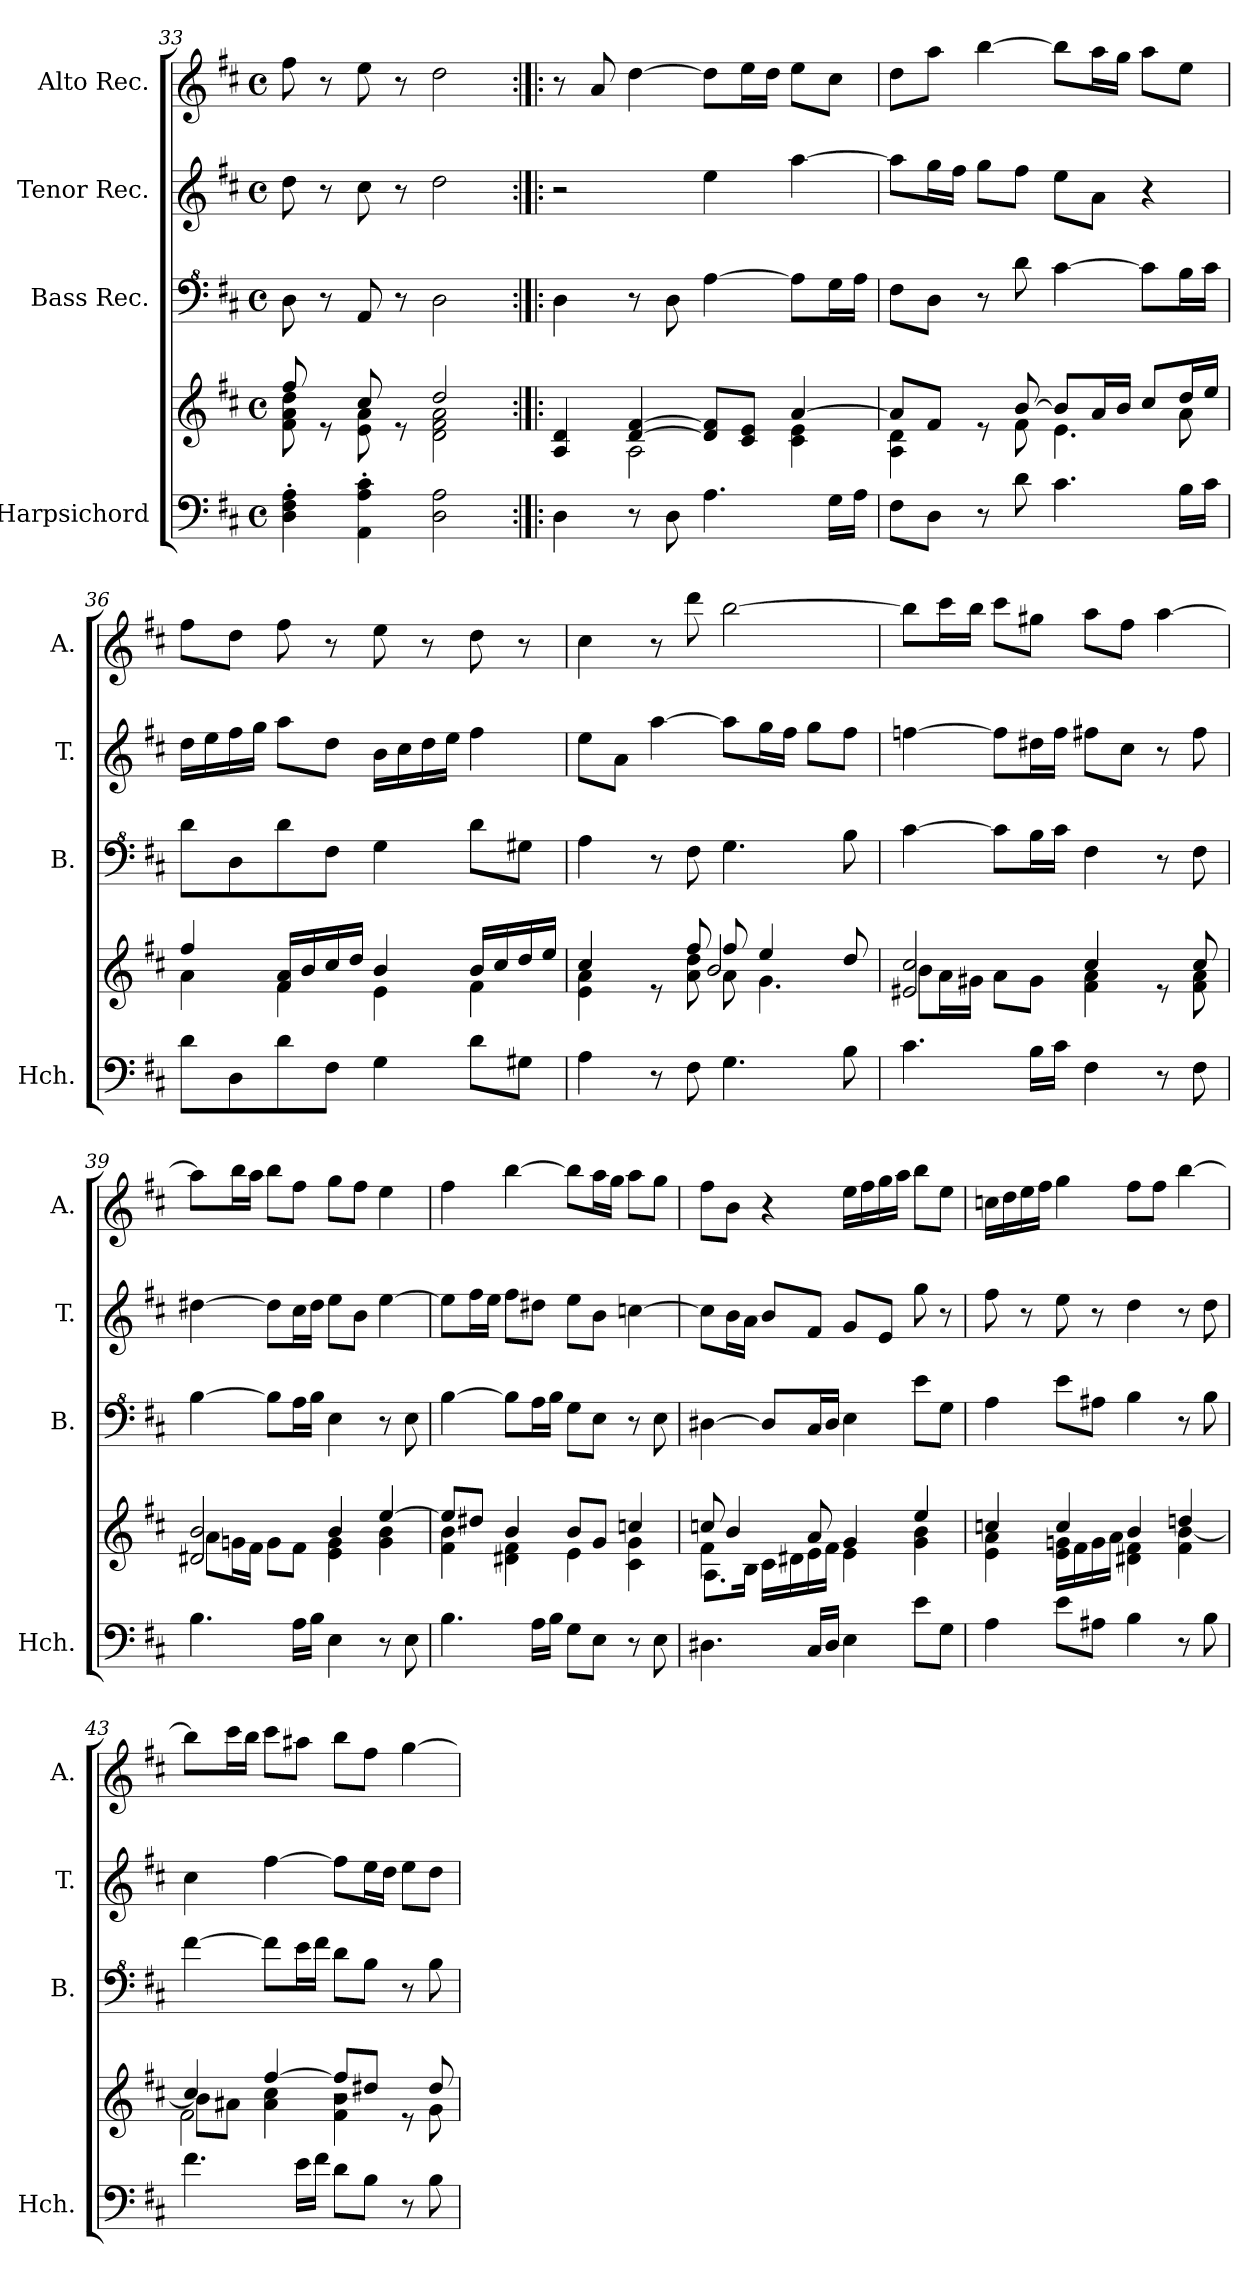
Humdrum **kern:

**kern	**kern	**kern	**kern	**kern
*part4	*part4	*part3	*part2	*part1
*staff5	*staff4	*staff3	*staff2	*staff1
*I"Harpsichord	*	*I"Bass Rec.	*I"Tenor Rec.	*I"Alto Rec.
*I'Hch.	*	*I'B.	*I'T.	*I'A.
!!LO:LB:g=z
*clefF4	*clefG2	*clefF^4	*clefG2	*clefG2
*k[f#c#]	*k[f#c#]	*k[f#c#]	*k[f#c#]	*k[f#c#]
*M4/4	*M4/4	*M4/4	*M4/4	*M4/4
*met(c)	*met(c)	*met(c)	*met(c)	*met(c)
=33	=33	=33	=33	=33
*	*^	*	*	*
4D\' 4F#\' 4A\'	8ff#/	8f#\ 8a\ 8dd\	8d\	8dd\	8ff#\
.	8re	8ryy	8r	8r	8r
4AA\' 4A\' 4c#\'	8cc#/	8e\ 8a\	8A/	8cc#\	8ee\
.	8re	8ryy	8r	8r	8r
2D\ 2A\	2dd/	2d\ 2f#\ 2a\	2d\	2dd\	2dd\
=34:|!|:	=34:|!|:	=34:|!|:	=34:|!|:	=34:|!|:	=34:|!|:
4D\	4A/ 4d/	4ryy	4d\	2r	8r
.	.	.	.	.	8a/
8r	[4d/ [4f#/	2A\	8r	.	[4dd\
8D\	.	.	8d\	.	.
4.A\	8d/] 8f#/]L	.	[4a\	4ee\	8dd\L]
.	8c#/ 8e/J	.	.	.	16ee\L
.	.	.	.	.	16dd\JJ
.	[4a/	4c#\ 4e\	8a\L]	[4aa\	8ee\L
16G\LL	.	.	16g\L	.	8cc#\J
16A\JJ	.	.	16a\JJ	.	.
=35	=35	=35	=35	=35	=35
8F#\L	8a/L]	4A\ 4d\	8f#\L	8aa\L]	8dd\L
8D\J	8f#/J	.	8d\J	16gg\L	8aa\J
.	.	.	.	16ff#\JJ	.
8r	8re	8ryy	8r	8gg\L	[4bb\
8d\	[8b/	8f#\	8dd\	8ff#\J	.
4.c#\	8b/L]	4.e\	[4cc#\	8ee\L	8bb\L]
.	16a/L	.	.	8a\J	16aa\L
.	16b/JJ	.	.	.	16gg\JJ
.	8cc#/L	.	8cc#\L]	4r	8aa\L
16B\LL	16dd/L	8a\	16b\L	.	8ee\J
16c#\JJ	16ee/JJ	.	16cc#\JJ	.	.
=36	=36	=36	=36	=36	=36
8d\L	4ff#/	4a\	8dd\L	16dd\LL	8ff#\L
.	.	.	.	16ee\	.
8D\	.	.	8d\	16ff#\	8dd\J
.	.	.	.	16gg\JJ	.
8d\	16f#/ 16a/LL	4f#\	8dd\	8aa\L	8ff#\
.	16b/	.	.	.	.
8F#\J	16cc#/	.	8f#\J	8dd\J	8r
.	16dd/JJ	.	.	.	.
4G\	4b/	4e\	4g\	16b\LL	8ee\
.	.	.	.	16cc#\	.
.	.	.	.	16dd\	8r
.	.	.	.	16ee\JJ	.
8d\L	16b/LL	4f#\	8dd\L	4ff#\	8dd\
.	16cc#/	.	.	.	.
8G#X\J	16dd/	.	8g#X\J	.	8r
.	16ee/JJ	.	.	.	.
!!LO:LB:g=z
=37	=37	=37	=37	=37	=37
*	*	*^	*	*	*
4A\	4cc#/	4e\ 4a\	2ryy	4a\	8ee\L	4cc#\
.	.	.	.	.	8a\J	.
8r	8re	8ryy	.	8r	[4aa\	8r
8F#\	8ff#/	8a\ 8dd\	.	8f#\	.	8ddd\
4.G\	8ff#/	8a\	2b/	4.g\	8aa\L]	[2bb\
.	4ee/	4.g\	.	.	16gg\L	.
.	.	.	.	.	16ff#\JJ	.
.	.	.	.	.	8gg\L	.
8B\	8dd/	.	.	8b\	8ff#\J	.
*	*	*v	*v	*	*	*
=38	=38	=38	=38	=38	=38
4.c#\	2e#X/ 2cc#/	8b\L	[4cc#\	[4ffn\	8bb\L]
.	.	16a\L	.	.	16ccc#\L
.	.	16g#X\JJ	.	.	16bb\JJ
.	.	8a\L	8cc#\L]	8ff\L]	8ccc#\L
16B\LL	.	8g#\J	16b\L	16dd#X\L	8gg#X\J
16c#\JJ	.	.	16cc#\JJ	16ff\JJ	.
4F#\	4cc#/	4f#\ 4a\	4f#\	8ff#X\L	8aa\L
.	.	.	.	8cc#\J	8ff#\J
8r	8re	8ryy	8r	8r	[4aa\
8F#\	8cc#/	8f#\ 8a\	8f#\	8ff#\	.
=39	=39	=39	=39	=39	=39
4.B\	2d#X/ 2b/	8a\L	[4b\	[4dd#X\	8aa\L]
.	.	16gn\L	.	.	16bb\L
.	.	16f#\JJ	.	.	16aa\JJ
.	.	8g\L	8b\L]	8dd#\L]	8bb\L
16A\LL	.	8f#\J	16a\L	16cc#\L	8ff#\J
16B\JJ	.	.	16b\JJ	16dd#\JJ	.
4E\	4b/	4e\ 4g\	4e\	8ee\L	8gg\L
.	.	.	.	8b\J	8ff#\J
8r	[4ee/	4g\ 4b\	8r	[4ee\	4ee\
8E\	.	.	8e\	.	.
=40	=40	=40	=40	=40	=40
4.B\	8ee/L]	4f#\ 4b\	[4b\	8ee\L]	4ff#\
.	8dd#X/J	.	.	16ff#\L	.
.	.	.	.	16ee\JJ	.
.	4b/	4d#X\ 4f#\	8b\L]	8ff#\L	[4bb\
16A\LL	.	.	16a\L	8dd#X\J	.
16B\JJ	.	.	16b\JJ	.	.
8G\L	8b/L	4e\	8g\L	8ee\L	8bb\L]
8E\J	8g/J	.	8e\J	8b\J	16aa\L
.	.	.	.	.	16gg\JJ
8r	4ccn/	4c#\ 4g\	8r	[4ccn\	8aa\L
8E\	.	.	8e\	.	8gg\J
!!LO:LB:g=z
=41	=41	=41	=41	=41	=41
*	*	*^	*	*	*
4.D#X\	8ccn/	4f#\	8.A\L	[4d#X\	8cc\L]	8ff#\L
.	4b/	.	.	.	16b\L	8b\J
.	.	.	16B\Jk	.	16a\JJ	.
.	.	16c#\LL	2.ryy	8d#/L]	8b/L	4r
.	.	16d#X\	.	.	.	.
16C#/LL	8a/	16e\	.	16c#/L	8f#/J	.
16D#/JJ	.	16f#\JJ	.	16d#/JJ	.	.
4E\	4g/	4e\	.	4e\	8g/L	16ee\LL
.	.	.	.	.	.	16ff#\
.	.	.	.	.	8e/J	16gg\
.	.	.	.	.	.	16aa\JJ
8e\L	4ee/	4g\ 4b\	.	8ee\L	8gg\	8bb\L
8G\J	.	.	.	8g\J	8r	8ee\J
*	*	*v	*v	*	*	*
=42	=42	=42	=42	=42	=42
4A\	4ccn/	4e\ 4a\	4a\	8ff#\	16ccn\LL
.	.	.	.	.	16dd\
.	.	.	.	8r	16ee\
.	.	.	.	.	16ff#\JJ
8e\L	4cc/	16e\ 16gn\LL	8ee\L	8ee\	4gg\
.	.	16f#\	.	.	.
8A#X\J	.	16g\	8a#X\J	8r	.
.	.	16a\JJ	.	.	.
4B\	4b/	4d#X\ 4f#\	4b\	4dd\	8ff#\L
.	.	.	.	.	8ff#\J
8r	4ddn/	4f#\ [4b\	8r	8r	[4bb\
8B\	.	.	8b\	8dd\	.
=43	=43	=43	=43	=43	=43
*	*	*^	*	*	*
4.f#\	4cc#/	8b\L]	2f#\	[4ff#\	4cc#\	8bb\L]
.	.	8a#X\J	.	.	.	16ccc#\L
.	.	.	.	.	.	16bb\JJ
.	[4ff#/	4a#\ 4cc#\	.	8ff#\L]	[4ff#\	8ccc#\L
16e\LL	.	.	.	16ee\L	.	8aa#X\J
16f#\JJ	.	.	.	16ff#\JJ	.	.
8d\L	8ff#/L]	4f#\ 4b\	2r	8dd\L	8ff#\L]	8bb\L
8B\J	8dd#X/J	.	.	8b\J	16ee\L	8ff#\J
.	.	.	.	.	16dd\JJ	.
8r	8re	8ryy	.	8r	8ee\L	[4gg\
8B\	8dd#/	8g\	.	8b\	8dd\J	.
*	*v	*v	*v	*	*	*
=	=	=	=	=
*-	*-	*-	*-	*-
